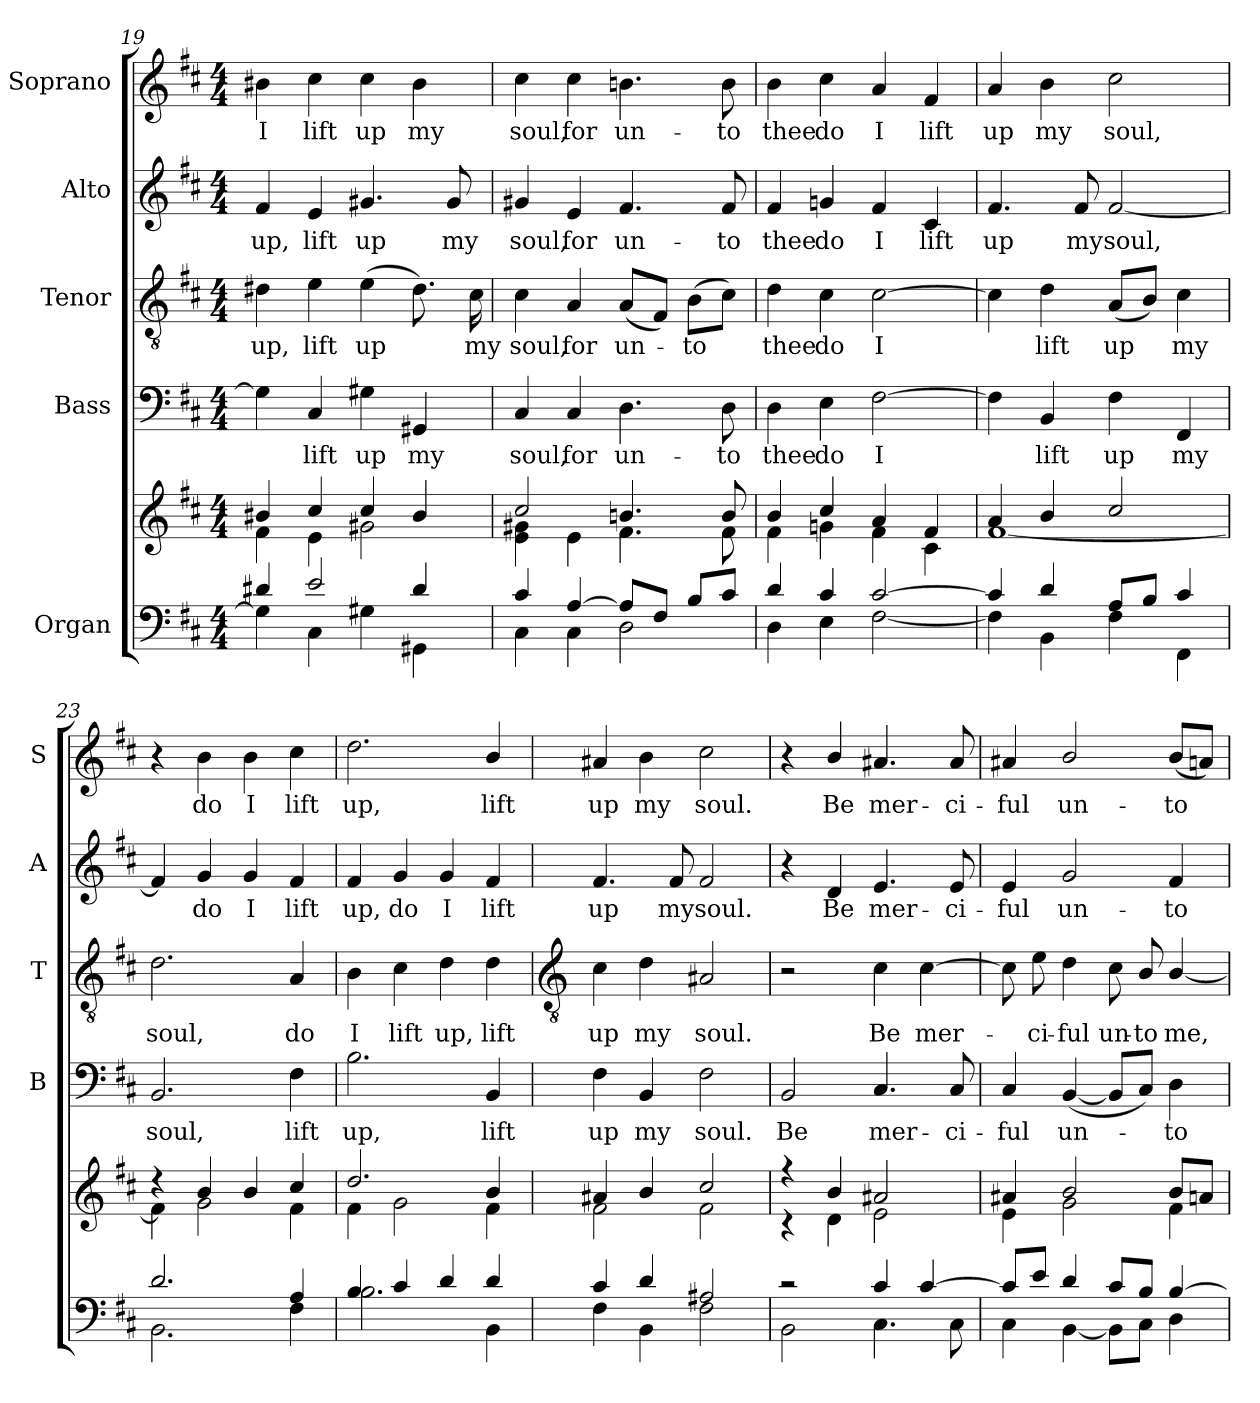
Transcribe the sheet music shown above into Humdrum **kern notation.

**kern	**kern	**kern	**text	**kern	**text	**kern	**text	**kern	**text
*part5	*part5	*part4	*part4	*part3	*part3	*part2	*part2	*part1	*part1
*staff6	*staff5	*staff4	*staff4	*staff3	*staff3	*staff2	*staff2	*staff1	*staff1
*I"Organ	*	*I"Bass	*	*I"Tenor	*	*I"Alto	*	*I"Soprano	*
*	*	*I'B	*	*I'T	*	*I'A	*	*I'S	*
!!LO:LB:g=z
*clefF4	*clefG2	*clefF4	*	*clefGv2	*	*clefG2	*	*clefG2	*
*k[f#c#]	*k[f#c#]	*k[f#c#]	*	*k[f#c#]	*	*k[f#c#]	*	*k[f#c#]	*
*D:	*D:	*D:	*	*D:	*	*D:	*	*D:	*
*M4/4	*M4/4	*M4/4	*	*M4/4	*	*M4/4	*	*M4/4	*
=19	=19	=19	=19	=19	=19	=19	=19	=19	=19
*^	*^	*	*	*	*	*	*	*	*
!	!	!	!	!	!	!	!LO:LY:b	!	!LO:LY:b	!	!LO:LY:b
4d#X/	4G#\]	4b#X/	4f#\	4G#]	.	4d#X	up,	4f#	up,	4b#X	I
!	!	!	!	!	!LO:LY:b	!	!LO:LY:b	!	!LO:LY:b	!	!LO:LY:b
2e/	4C#\	4cc#/	4e\	4C#	lift	4e	lift	4e	lift	4cc#	lift
!	!	!	!	!	!LO:LY:b	!	!LO:LY:b	!	!LO:LY:b	!	!LO:LY:b
.	4G#\	4cc#/	2g#X\	4G#	up	(>4e	up	4.g#X	up	4cc#	up
!	!	!	!	!	!LO:LY:b	!	!	!	!	!	!LO:LY:b
4d#/	4GG#X\	4b#/	.	4GG#X	my	8.d#)	.	.	.	4b#	my
!	!	!	!	!	!	!	!	!	!LO:LY:b	!	!
.	.	.	.	.	.	.	.	8g#	my	.	.
!	!	!	!	!	!	!	!LO:LY:b	!	!	!	!
.	.	.	.	.	.	16c#	my	.	.	.	.
=20	=20	=20	=20	=20	=20	=20	=20	=20	=20	=20	=20
!	!	!	!	!	!LO:LY:b	!	!LO:LY:b	!	!LO:LY:b	!	!LO:LY:b
4c#/	4C#\	2cc#/	4e\ 4g#X\	4C#	soul,	4c#	soul,	4g#X	soul,	4cc#	soul,
!	!	!	!	!	!LO:LY:b	!	!LO:LY:b	!	!LO:LY:b	!	!LO:LY:b
[4A/	4C#\	.	4e\	4C#	for	4A	for	4e	for	4cc#	for
!	!	!	!	!	!LO:LY:b	!	!LO:LY:b	!	!LO:LY:b	!	!LO:LY:b
8A/L]	2D\	4.bn/	4.f#\	4.D	un-	(<8AL	un-	4.f#	un-	4.bn	un-
8F#/J	.	.	.	.	.	8F#J)	.	.	.	.	.
!	!	!	!	!	!	!	!LO:LY:b	!	!	!	!
8B/L	.	.	.	.	.	(>8BL	to	.	.	.	.
!	!	!	!	!	!LO:LY:b	!	!	!	!LO:LY:b	!	!LO:LY:b
8c#/J	.	8b/	8f#\	8D	-to	8c#J)	.	8f#	-to	8b	-to
=21	=21	=21	=21	=21	=21	=21	=21	=21	=21	=21	=21
!	!	!	!	!	!LO:LY:b	!	!LO:LY:b	!	!LO:LY:b	!	!LO:LY:b
4d/	4D\	4b/	4f#\	4D	thee	4d	thee	4f#	thee	4b	thee
!	!	!	!	!	!LO:LY:b	!	!LO:LY:b	!	!LO:LY:b	!	!LO:LY:b
4c#/	4E\	4cc#/	4gn\	4E	do	4c#	do	4gn	do	4cc#	do
!	!	!	!	!	!LO:LY:b	!	!LO:LY:b	!	!LO:LY:b	!	!LO:LY:b
[2c#/	[2F#\	4a/	4f#\	[2F#	I	[2c#	I	4f#	I	4a	I
!	!	!	!	!	!	!	!	!	!LO:LY:b	!	!LO:LY:b
.	.	4f#/	4c#\	.	.	.	.	4c#	lift	4f#	lift
=22	=22	=22	=22	=22	=22	=22	=22	=22	=22	=22	=22
!	!	!	!	!	!	!	!	!	!LO:LY:b	!	!LO:LY:b
4c#/]	4F#\]	4a/	[1f#\	4F#]	.	4c#]	.	4.f#	up	4a	up
!	!	!	!	!	!LO:LY:b	!	!LO:LY:b	!	!	!	!LO:LY:b
4d/	4BB\	4b/	.	4BB	lift	4d	lift	.	.	4b	my
!	!	!	!	!	!	!	!	!	!LO:LY:b	!	!
.	.	.	.	.	.	.	.	8f#	my	.	.
!	!	!	!	!	!LO:LY:b	!	!LO:LY:b	!	!LO:LY:b	!	!LO:LY:b
8A/L	4F#\	2cc#/	.	4F#	up	(<8AL	up	[2f#	soul,	2cc#	soul,
8B/J	.	.	.	.	.	8BJ)	.	.	.	.	.
!	!	!	!	!	!LO:LY:b	!	!LO:LY:b	!	!	!	!
4c#/	4FF#\	.	.	4FF#	my	4c#	my	.	.	.	.
=23	=23	=23	=23	=23	=23	=23	=23	=23	=23	=23	=23
!	!	!	!	!	!LO:LY:b	!	!LO:LY:b	!	!	!	!
2.d/	2.BB\	4r	4f#\]	2.BB	soul,	2.d	soul,	4f#]	.	4r	.
!	!	!	!	!	!	!	!	!	!LO:LY:b	!	!LO:LY:b
.	.	4b/	2g\	.	.	.	.	4g	do	4b	do
!	!	!	!	!	!	!	!	!	!LO:LY:b	!	!LO:LY:b
.	.	4b/	.	.	.	.	.	4g	I	4b	I
!	!	!	!	!	!LO:LY:b	!	!LO:LY:b	!	!LO:LY:b	!	!LO:LY:b
4A/	4F#\	4cc#/	4f#\	4F#	lift	4A	do	4f#	lift	4cc#	lift
=24	=24	=24	=24	=24	=24	=24	=24	=24	=24	=24	=24
!	!	!	!	!	!LO:LY:b	!	!LO:LY:b	!	!LO:LY:b	!	!LO:LY:b
4B/	2.B\	2.dd/	4f#\	2.B	up,	4B	I	4f#	up,	2.dd	up,
!	!	!	!	!	!	!	!LO:LY:b	!	!LO:LY:b	!	!
4c#/	.	.	2g\	.	.	4c#	lift	4g	do	.	.
!	!	!	!	!	!	!	!LO:LY:b	!	!LO:LY:b	!	!
4d/	.	.	.	.	.	4d	up,	4g	I	.	.
!	!	!	!	!	!LO:LY:b	!	!LO:LY:b	!	!LO:LY:b	!	!LO:LY:b
4d/	4BB\	4b/	4f#\	4BB	lift	4d	lift	4f#	lift	4b/	lift
!!LO:LB:g=z
=25	=25	=25	=25	=25	=25	=25	=25	=25	=25	=25	=25
*	*	*	*	*	*	*clefGv2	*	*	*	*	*
!	!	!	!	!	!LO:LY:b	!	!LO:LY:b	!	!LO:LY:b	!	!LO:LY:b
4c#/	4F#\	4a#X/	2f#\	4F#	up	4c#	up	4.f#	up	4a#X	up
!	!	!	!	!	!LO:LY:b	!	!LO:LY:b	!	!	!	!LO:LY:b
4d/	4BB\	4b/	.	4BB	my	4d	my	.	.	4b	my
!	!	!	!	!	!	!	!	!	!LO:LY:b	!	!
.	.	.	.	.	.	.	.	8f#	my	.	.
!	!	!	!	!	!LO:LY:b	!	!LO:LY:b	!	!LO:LY:b	!	!LO:LY:b
2A#X/	2F#\	2cc#/	2f#\	2F#	soul.	2A#X	soul.	2f#	soul.	2cc#	soul.
=26	=26	=26	=26	=26	=26	=26	=26	=26	=26	=26	=26
!	!	!	!	!	!LO:LY:b	!	!	!	!	!	!
2r	2BB\	4r	4r	2BB	Be	2r	.	4r	.	4r	.
!	!	!	!	!	!	!	!	!	!LO:LY:b	!	!LO:LY:b
.	.	4b/	4d\	.	.	.	.	4d	Be	4b/	Be
!	!	!	!	!	!LO:LY:b	!	!LO:LY:b	!	!LO:LY:b	!	!LO:LY:b
4c#/	4.C#\	2a#X/	2e\	4.C#	mer-	4c#	Be	4.e	mer-	4.a#X	mer-
!	!	!	!	!	!	!	!LO:LY:b	!	!	!	!
[4c#/	.	.	.	.	.	[4c#	mer-	.	.	.	.
!	!	!	!	!	!LO:LY:b	!	!	!	!LO:LY:b	!	!LO:LY:b
.	8C#\	.	.	8C#	-ci-	.	.	8e	-ci-	8a#	-ci-
=27	=27	=27	=27	=27	=27	=27	=27	=27	=27	=27	=27
!	!	!	!	!	!LO:LY:b	!	!	!	!LO:LY:b	!	!LO:LY:b
8c#/L]	4C#\	4a#X/	4e\	4C#	-ful	8c#]	.	4e	-ful	4a#X	-ful
!	!	!	!	!	!	!	!LO:LY:b	!	!	!	!
8e/J	.	.	.	.	.	8e	ci-	.	.	.	.
!	!	!	!	!	!LO:LY:b	!	!LO:LY:b	!	!LO:LY:b	!	!LO:LY:b
4d/	[4BB\	2b/	2g\	(<[4BB	un-	4d	-ful	2g	un-	2b/	un-
!	!	!	!	!	!	!	!LO:LY:b	!	!	!	!
8c#/L	8BB\L]	.	.	8BBL]	.	8c#	un-	.	.	.	.
!	!	!	!	!	!	!	!LO:LY:b	!	!	!	!
8B/J	8C#\J	.	.	8C#J)	.	8B/	-to	.	.	.	.
!	!	!	!	!	!LO:LY:b	!	!LO:LY:b	!	!LO:LY:b	!	!LO:LY:b
[4B/	4D\	8b/L	4f#\	4D	-to	[4B/	me,	4f#	-to	(<8bL	-to
.	.	8an/J	.	.	.	.	.	.	.	8anJ)	.
*v	*v	*	*	*	*	*	*	*	*	*	*
*	*v	*v	*	*	*	*	*	*	*	*
=	=	=	=	=	=	=	=	=	=
*-	*-	*-	*-	*-	*-	*-	*-	*-	*-
